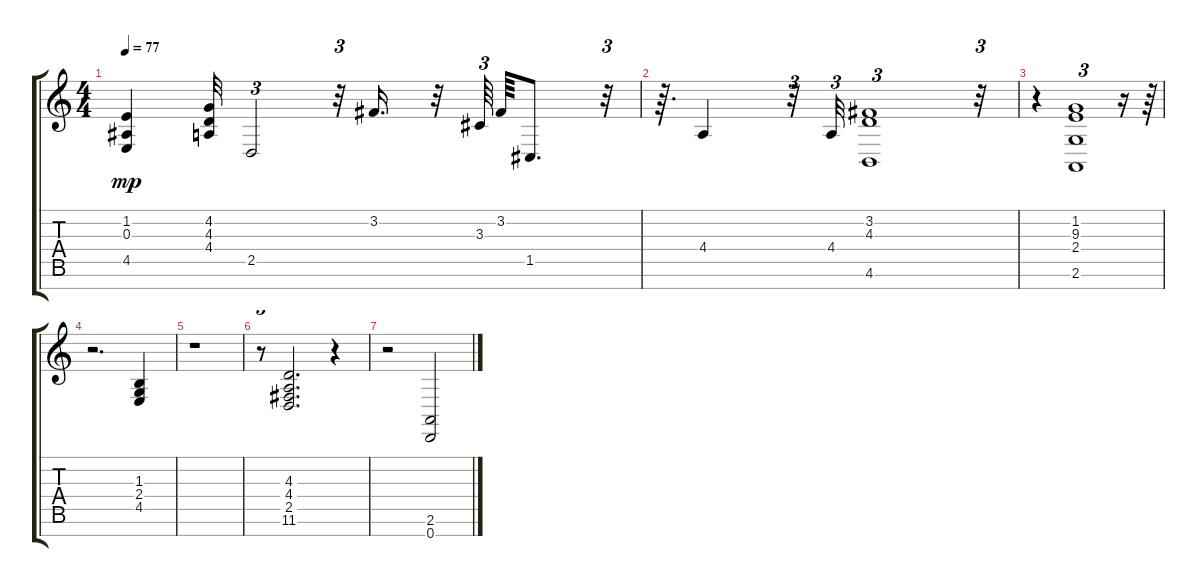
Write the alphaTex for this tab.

\track "" {instrument stringensemble1}
\staff {score tabs}
\tuning (Ab4 Eb4 Bb3 F3 C3 G2 D2) {hide}
\ts (4 4)
\tempo 77
\clef g2
\ks c
(1.2 0.3 4.5).4{dy mp} (4.2 4.3 4.4).32 2.5.2{tu (3 2)} r.32{tu (3 2)} 3.2.16{d} r.32 3.3.64{tu (3 2)} 3.2.64 1.5.8{d} r.32{tu (3 2)} |
r.64{d} 4.4.4 r.32{tu (3 2)} 4.4.32{tu (3 2)} (3.2 4.3 4.6).1{tu (3 2)} r.32{tu (3 2)} |
r.4 (1.2 9.3 2.4 2.6).1{tu (3 2)} r.16 r.64 |
r.2{d} (1.3 2.4 4.5).4 |
r.1 |
r.8{tu (3 2)} (4.3 4.4 2.5 11.6).2{d} r.4{tu (3 2)} |
r.2 (2.6 0.7).2
